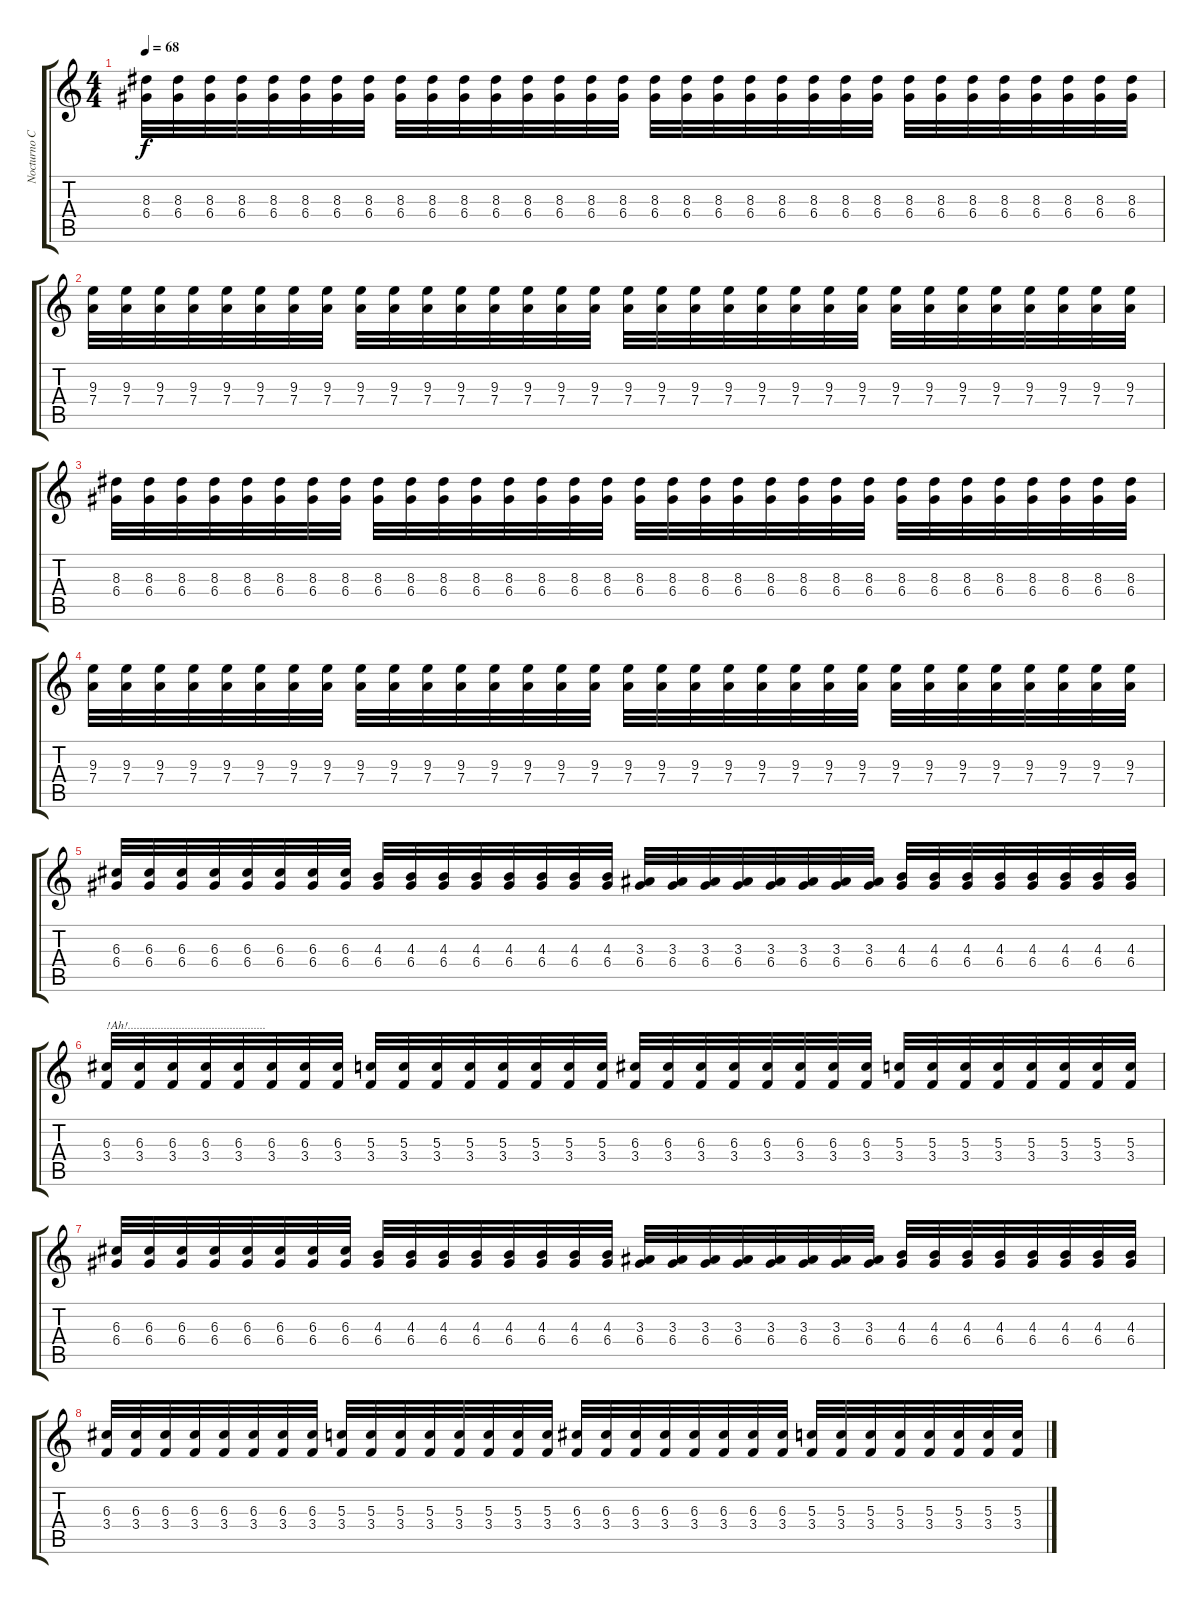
\track ("Nocturno Culto" "Nocturno C") {instrument distortionguitar}
\staff {score tabs}
\tuning (E4 B3 G3 D3 A2 E2) {hide}
\ts (4 4)
\tempo 68
\clef g2
\ks c
(8.3 6.4).32{dy f} (8.3 6.4).32 (8.3 6.4).32 (8.3 6.4).32 (8.3 6.4).32 (8.3 6.4).32 (8.3 6.4).32 (8.3 6.4).32 (8.3 6.4).32 (8.3 6.4).32 (8.3 6.4).32 (8.3 6.4).32 (8.3 6.4).32 (8.3 6.4).32 (8.3 6.4).32 (8.3 6.4).32 (8.3 6.4).32 (8.3 6.4).32 (8.3 6.4).32 (8.3 6.4).32 (8.3 6.4).32 (8.3 6.4).32 (8.3 6.4).32 (8.3 6.4).32 (8.3 6.4).32 (8.3 6.4).32 (8.3 6.4).32 (8.3 6.4).32 (8.3 6.4).32 (8.3 6.4).32 (8.3 6.4).32 (8.3 6.4).32 |
(9.3 7.4).32 (9.3 7.4).32 (9.3 7.4).32 (9.3 7.4).32 (9.3 7.4).32 (9.3 7.4).32 (9.3 7.4).32 (9.3 7.4).32 (9.3 7.4).32 (9.3 7.4).32 (9.3 7.4).32 (9.3 7.4).32 (9.3 7.4).32 (9.3 7.4).32 (9.3 7.4).32 (9.3 7.4).32 (9.3 7.4).32 (9.3 7.4).32 (9.3 7.4).32 (9.3 7.4).32 (9.3 7.4).32 (9.3 7.4).32 (9.3 7.4).32 (9.3 7.4).32 (9.3 7.4).32 (9.3 7.4).32 (9.3 7.4).32 (9.3 7.4).32 (9.3 7.4).32 (9.3 7.4).32 (9.3 7.4).32 (9.3 7.4).32 |
(8.3 6.4).32 (8.3 6.4).32 (8.3 6.4).32 (8.3 6.4).32 (8.3 6.4).32 (8.3 6.4).32 (8.3 6.4).32 (8.3 6.4).32 (8.3 6.4).32 (8.3 6.4).32 (8.3 6.4).32 (8.3 6.4).32 (8.3 6.4).32 (8.3 6.4).32 (8.3 6.4).32 (8.3 6.4).32 (8.3 6.4).32 (8.3 6.4).32 (8.3 6.4).32 (8.3 6.4).32 (8.3 6.4).32 (8.3 6.4).32 (8.3 6.4).32 (8.3 6.4).32 (8.3 6.4).32 (8.3 6.4).32 (8.3 6.4).32 (8.3 6.4).32 (8.3 6.4).32 (8.3 6.4).32 (8.3 6.4).32 (8.3 6.4).32 |
(9.3 7.4).32 (9.3 7.4).32 (9.3 7.4).32 (9.3 7.4).32 (9.3 7.4).32 (9.3 7.4).32 (9.3 7.4).32 (9.3 7.4).32 (9.3 7.4).32 (9.3 7.4).32 (9.3 7.4).32 (9.3 7.4).32 (9.3 7.4).32 (9.3 7.4).32 (9.3 7.4).32 (9.3 7.4).32 (9.3 7.4).32 (9.3 7.4).32 (9.3 7.4).32 (9.3 7.4).32 (9.3 7.4).32 (9.3 7.4).32 (9.3 7.4).32 (9.3 7.4).32 (9.3 7.4).32 (9.3 7.4).32 (9.3 7.4).32 (9.3 7.4).32 (9.3 7.4).32 (9.3 7.4).32 (9.3 7.4).32 (9.3 7.4).32 |
(6.3 6.4).32 (6.3 6.4).32 (6.3 6.4).32 (6.3 6.4).32 (6.3 6.4).32 (6.3 6.4).32 (6.3 6.4).32 (6.3 6.4).32 (4.3 6.4).32 (4.3 6.4).32 (4.3 6.4).32 (4.3 6.4).32 (4.3 6.4).32 (4.3 6.4).32 (4.3 6.4).32 (4.3 6.4).32 (3.3 6.4).32 (3.3 6.4).32 (3.3 6.4).32 (3.3 6.4).32 (3.3 6.4).32 (3.3 6.4).32 (3.3 6.4).32 (3.3 6.4).32 (4.3 6.4).32 (4.3 6.4).32 (4.3 6.4).32 (4.3 6.4).32 (4.3 6.4).32 (4.3 6.4).32 (4.3 6.4).32 (4.3 6.4).32 |
(6.3 3.4).32{txt "!Ah!.............................................."} (6.3 3.4).32 (6.3 3.4).32 (6.3 3.4).32 (6.3 3.4).32 (6.3 3.4).32 (6.3 3.4).32 (6.3 3.4).32 (5.3 3.4).32 (5.3 3.4).32 (5.3 3.4).32 (5.3 3.4).32 (5.3 3.4).32 (5.3 3.4).32 (5.3 3.4).32 (5.3 3.4).32 (6.3 3.4).32 (6.3 3.4).32 (6.3 3.4).32 (6.3 3.4).32 (6.3 3.4).32 (6.3 3.4).32 (6.3 3.4).32 (6.3 3.4).32 (5.3 3.4).32 (5.3 3.4).32 (5.3 3.4).32 (5.3 3.4).32 (5.3 3.4).32 (5.3 3.4).32 (5.3 3.4).32 (5.3 3.4).32 |
(6.3 6.4).32 (6.3 6.4).32 (6.3 6.4).32 (6.3 6.4).32 (6.3 6.4).32 (6.3 6.4).32 (6.3 6.4).32 (6.3 6.4).32 (4.3 6.4).32 (4.3 6.4).32 (4.3 6.4).32 (4.3 6.4).32 (4.3 6.4).32 (4.3 6.4).32 (4.3 6.4).32 (4.3 6.4).32 (3.3 6.4).32 (3.3 6.4).32 (3.3 6.4).32 (3.3 6.4).32 (3.3 6.4).32 (3.3 6.4).32 (3.3 6.4).32 (3.3 6.4).32 (4.3 6.4).32 (4.3 6.4).32 (4.3 6.4).32 (4.3 6.4).32 (4.3 6.4).32 (4.3 6.4).32 (4.3 6.4).32 (4.3 6.4).32 |
(6.3 3.4).32 (6.3 3.4).32 (6.3 3.4).32 (6.3 3.4).32 (6.3 3.4).32 (6.3 3.4).32 (6.3 3.4).32 (6.3 3.4).32 (5.3 3.4).32 (5.3 3.4).32 (5.3 3.4).32 (5.3 3.4).32 (5.3 3.4).32 (5.3 3.4).32 (5.3 3.4).32 (5.3 3.4).32 (6.3 3.4).32 (6.3 3.4).32 (6.3 3.4).32 (6.3 3.4).32 (6.3 3.4).32 (6.3 3.4).32 (6.3 3.4).32 (6.3 3.4).32 (5.3 3.4).32 (5.3 3.4).32 (5.3 3.4).32 (5.3 3.4).32 (5.3 3.4).32 (5.3 3.4).32 (5.3 3.4).32 (5.3 3.4).32
